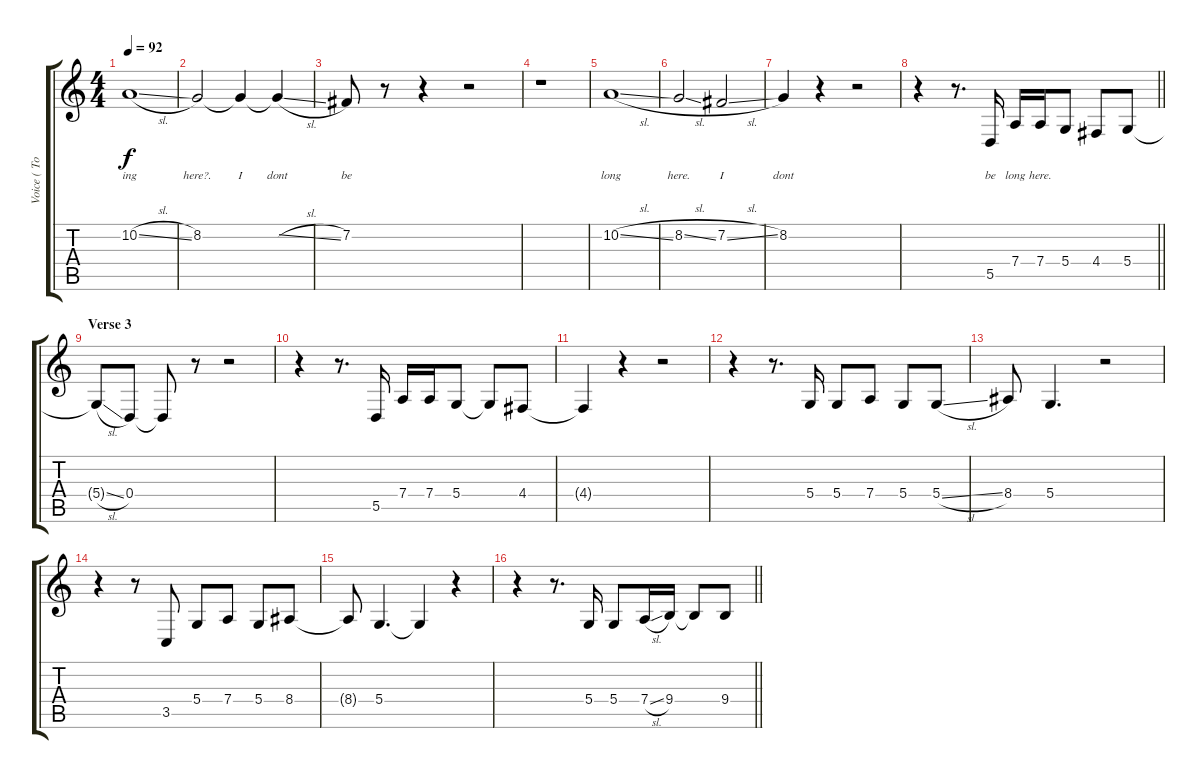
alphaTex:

\track ("Voice ( Tom Yorke )" "Voice ( To") {instrument stringensemble1}
\staff {score tabs}
\tuning (E4 B3 G3 D3 A2 E2) {hide}
\ts (4 4)
\tempo 92
\clef g2
\ks c
10.2{sl t}.1{lyrics (0 "ing") lyrics (1 "") lyrics (2 "") lyrics (3 "") lyrics (4 "") dy f} |
8.2.2{lyrics (0 "here?.") lyrics (1 "") lyrics (2 "") lyrics (3 "") lyrics (4 "")} 8.2{t}.4{lyrics (0 "I") lyrics (1 "") lyrics (2 "") lyrics (3 "") lyrics (4 "")} 8.2{sl t}.4{lyrics (0 "dont") lyrics (1 "") lyrics (2 "") lyrics (3 "") lyrics (4 "")} |
7.2.8{lyrics (0 "be") lyrics (1 "") lyrics (2 "") lyrics (3 "") lyrics (4 "")} r.8 r.4 r.2 |
r.1 |
10.2{sl}.1{lyrics (0 "long") lyrics (1 "") lyrics (2 "") lyrics (3 "") lyrics (4 "")} |
8.2{sl}.2{lyrics (0 "here.") lyrics (1 "") lyrics (2 "") lyrics (3 "") lyrics (4 "")} 7.2{sl}.2{lyrics (0 "I") lyrics (1 "") lyrics (2 "") lyrics (3 "") lyrics (4 "")} |
8.2.4{lyrics (0 "dont") lyrics (1 "") lyrics (2 "") lyrics (3 "") lyrics (4 "")} r.4 r.2 |
\barLineRight lightlight
r.4 r.8{d} 5.5.16{lyrics (0 "be") lyrics (1 "") lyrics (2 "") lyrics (3 "") lyrics (4 "")} 7.4.16{lyrics (0 "long") lyrics (1 "") lyrics (2 "") lyrics (3 "") lyrics (4 "")} 7.4.16{lyrics (0 "here.") lyrics (1 "") lyrics (2 "") lyrics (3 "") lyrics (4 "")} 5.4.8 4.4.8 5.4.8 |
\section ("" "Verse 3")
5.4{sl t}.8 0.4.8 0.4{t}.8 r.8 r.2 |
r.4 r.8{d} 5.5.16 7.4.16 7.4.16 5.4.8 5.4{t}.8 4.4.8 |
4.4{t}.4 r.4 r.2 |
r.4 r.8{d} 5.4.16 5.4.8 7.4.8 5.4.8 5.4{sl}.8 |
8.4.8 5.4.4{d} r.2 |
r.4 r.8 3.5.8 5.4.8 7.4.8 5.4.8 8.4.8 |
8.4{t}.8 5.4.4{d} 5.4{t}.4 r.4 |
\barLineRight lightlight
r.4 r.8{d} 5.4.16 5.4.8 7.4{sl}.16 9.4.16 9.4{t}.8 9.4.8
